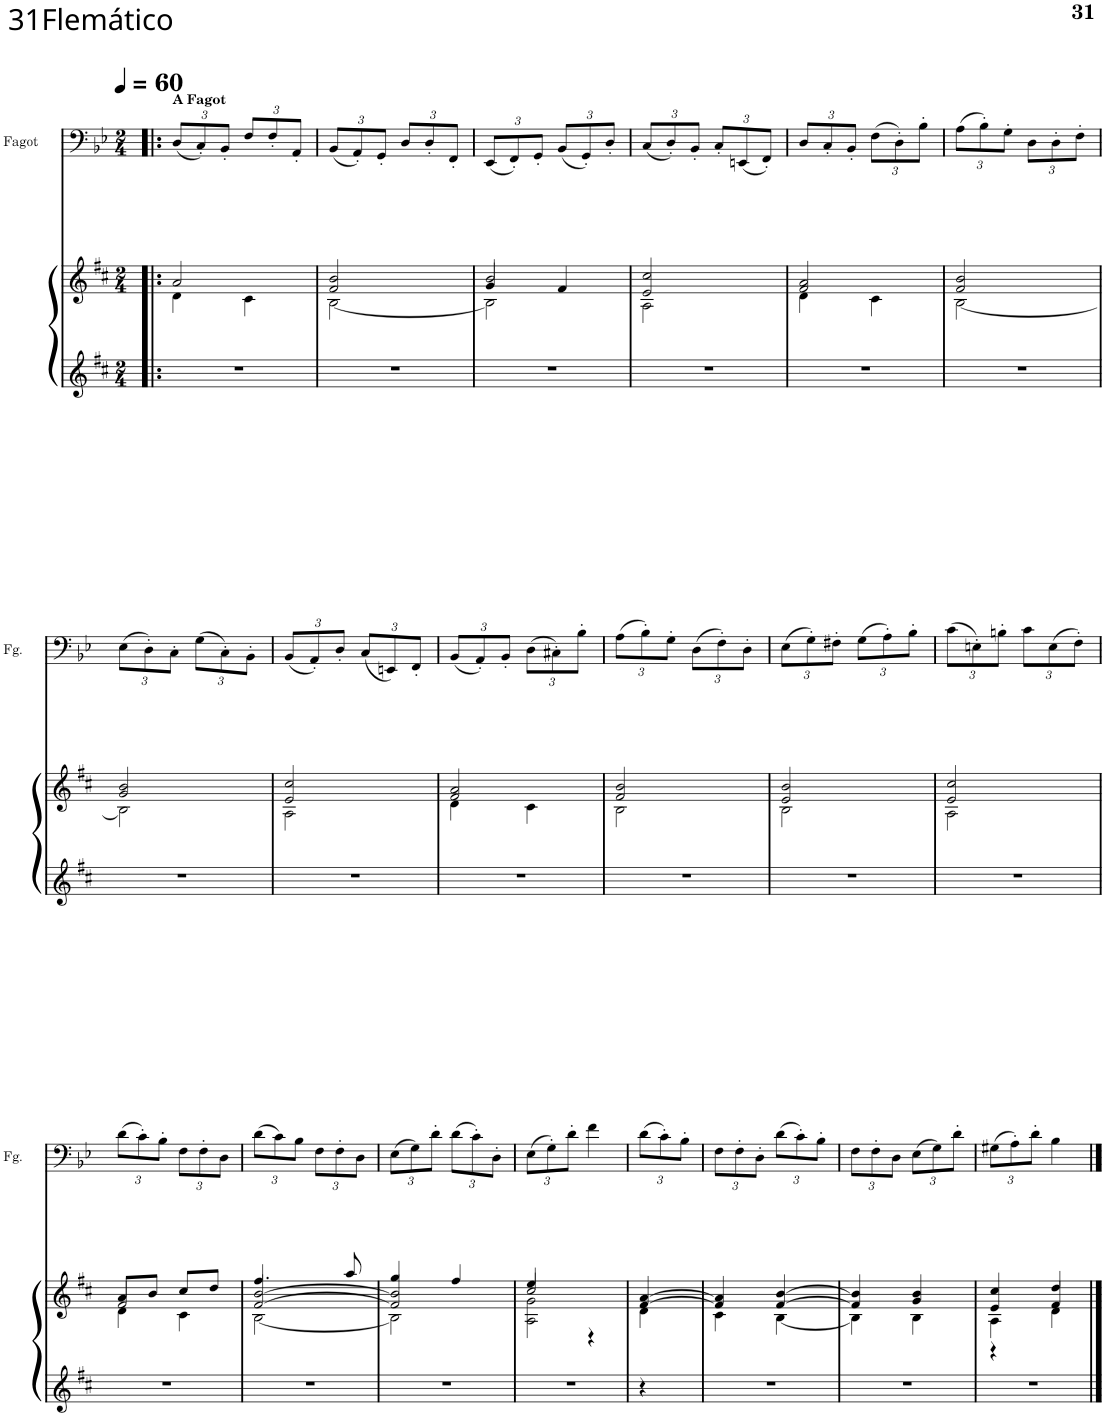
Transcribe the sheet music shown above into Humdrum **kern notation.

**kern	**kern	**kern
*part3	*part2	*part1
*staff3	*staff2	*staff1
*I"Piano	*I"Piano	*I"Mujeres
*I'Pno	*I'Pno	*
*stria5	*stria5	*stria5
*clefG2	*clefG2	*clefF4
*k[f#c#]	*k[f#c#]	*k[b-e-]
*M2/4	*M2/4	*M2/4
*MM60	*MM60	*MM60
=1!|:	=1!|:	=1!|:
*	*^	*
*	*	*	*Xbrackettup
!	!	!	!LO:TX:a:B:t=A Fagot
2r	2a/	4d\	(12D/L
.	.	.	12C'/)
.	.	.	12BB-'/J
.	.	4c#\	12F/L
.	.	.	12F'/
.	.	.	12AA'/J
=2	=2	=2	=2
2r	2f#/ 2b/	[2B\	(12BB-/L
.	.	.	12AA'/)
.	.	.	12GG'/J
.	.	.	12D/L
.	.	.	12D'/
.	.	.	12FF'/J
=3	=3	=3	=3
*	*	*^	*
2r	2b/	2B\]	4g/	(12EE-/L
.	.	.	.	12FF'/)
.	.	.	.	12GG'/J
.	.	.	4f#/	(12BB-/L
.	.	.	.	12GG'/)
.	.	.	.	12D'/J
*	*	*v	*v	*
=4	=4	=4	=4
2r	2e/ 2cc#/	2A\	(12C/L
.	.	.	12D'/)
.	.	.	12BB-'/J
.	.	.	12C'/L
.	.	.	(12EEn/
.	.	.	12FF'/J)
=5	=5	=5	=5
2r	2f#/ 2a/	4d\	12D/L
.	.	.	12C'/
.	.	.	12BB-'/J
.	.	4c#\	(12F\L
.	.	.	12D'\)
.	.	.	12B-'\J
=6	=6	=6	=6
2r	2f#/ 2b/	[2B\	(12A\L
.	.	.	12B-'\)
.	.	.	12G'\J
.	.	.	12D\L
.	.	.	12D'\
.	.	.	12F'\J
!!LO:LB:g=z
=7	=7	=7	=7
2r	2g/ 2b/	2B\]	(12E-\L
.	.	.	12D'\)
.	.	.	12C'\J
.	.	.	(12G\L
.	.	.	12C'\)
.	.	.	12BB-'\J
=8	=8	=8	=8
2r	2e/ 2cc#/	2A\	(12BB-/L
.	.	.	12AA'/)
.	.	.	12D'/J
.	.	.	(12C/L
.	.	.	12EEn/)
.	.	.	12FF'/J
=9	=9	=9	=9
2r	2f#/ 2a/	4d\	(12BB-/L
.	.	.	12AA'/)
.	.	.	12BB-'/J
.	.	4c#\	(12D\L
.	.	.	12C#X'\)
.	.	.	12B-'\J
=10	=10	=10	=10
2r	2f#/ 2b/	2B\	(12A\L
.	.	.	12B-'\)
.	.	.	12G'\J
.	.	.	(12D\L
.	.	.	12F'\)
.	.	.	12D'\J
=11	=11	=11	=11
2r	2e/ 2b/	2B\	(12E-\L
.	.	.	12G'\)
.	.	.	12F#X'\J
.	.	.	(12G\L
.	.	.	12A'\)
.	.	.	12B-'\J
=12	=12	=12	=12
2r	2e/ 2cc#/	2A\	(12c\L
.	.	.	12En'\)
.	.	.	12Bn'\J
.	.	.	12c\L
.	.	.	(12E\
.	.	.	12F'\J)
!!LO:LB:g=z
=13	=13	=13	=13
*	*	*^	*
2r	2f#/	4d\	8a/L	(12d\L
.	.	.	.	12c'\)
.	.	.	8b/J	.
.	.	.	.	12B-'\J
.	.	4c#\	8cc#/L	12F\L
.	.	.	.	12F'\
.	.	.	8dd/J	.
.	.	.	.	12D\J
=14	=14	=14	=14	=14
2r	[2f#/ [2b/	[2B\	4.ff#/	(12d\L
.	.	.	.	12c\)
.	.	.	.	12B-\J
.	.	.	.	12F\L
.	.	.	.	12F'\
.	.	.	8aa/	.
.	.	.	.	12D\J
=15	=15	=15	=15	=15
2r	2f#/] 2b/]	2B\]	4gg/	(12E-\L
.	.	.	.	12G\)
.	.	.	.	12d'\J
.	.	.	4ff#/	(12d\L
.	.	.	.	12c'\)
.	.	.	.	12D'\J
=16	=16	=16	=16	=16
2r	2cc#/	2A\ 2g\	4ee/	(12E-\L
.	.	.	.	12G'\)
.	.	.	.	12d'\J
.	.	.	4r	4f\
*	*	*v	*v	*
=17	=17	=17	=17
4r	[4f#/ [4a/	4d\	(12d\L
.	.	.	12c'\)
.	.	.	12B-'\J
=18	=18	=18	=18
2r	4f#/] 4a/]	4c#\	12F\L
.	.	.	12F'\
.	.	.	12D'\J
.	[4f#/ [4b/	[4B\	(12d\L
.	.	.	12c'\)
.	.	.	12B-'\J
=19	=19	=19	=19
2r	4f#/] 4b/]	4B\]	12F\L
.	.	.	12F'\
.	.	.	12D\J
.	4g/ 4b/	4B\	(12E-\L
.	.	.	12G\)
.	.	.	12d'\J
=20	=20	=20	=20
*	*	*^	*
2r	4e/ 4cc#/	4A\	4r	(12G#X\L
.	.	.	.	12A'\)
.	.	.	.	12d'\J
.	4dd/	4d\	4f#/	4B-\
*	*v	*v	*v	*
==	==	==
*-	*-	*-
